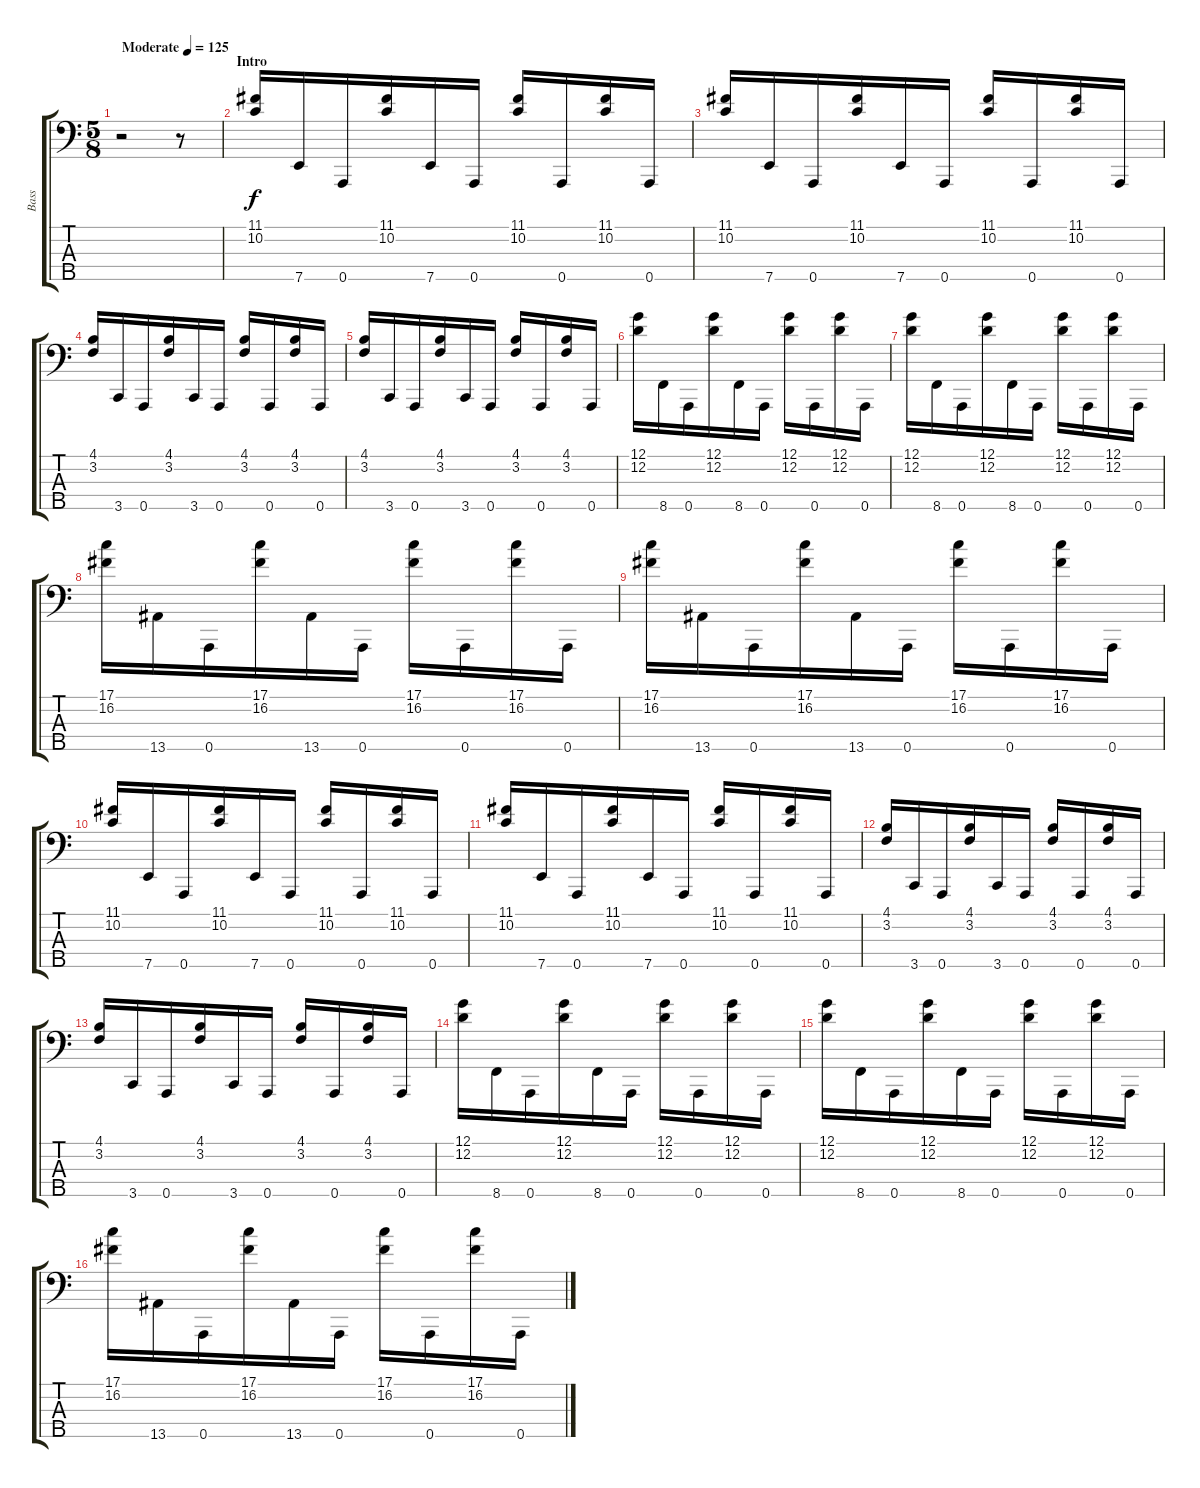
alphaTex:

\track ("Bass" "Bass") {instrument electricbassfinger}
\staff {score tabs}
\tuning (G2 D2 A1 E1 A0) {hide}
\ts (5 8)
\tempo (125 "Moderate")
\clef f4
\ks c
r.2{dy f instrument electricbassfinger} r.8 |
\section ("" "Intro")
(11.1 10.2).16 7.5.16 0.5.16 (11.1 10.2).16 7.5.16 0.5.16 (11.1 10.2).16 0.5.16 (11.1 10.2).16 0.5.16 |
(11.1 10.2).16 7.5.16 0.5.16 (11.1 10.2).16 7.5.16 0.5.16 (11.1 10.2).16 0.5.16 (11.1 10.2).16 0.5.16 |
(4.1 3.2).16 3.5.16 0.5.16 (4.1 3.2).16 3.5.16 0.5.16 (4.1 3.2).16 0.5.16 (4.1 3.2).16 0.5.16 |
(4.1 3.2).16 3.5.16 0.5.16 (4.1 3.2).16 3.5.16 0.5.16 (4.1 3.2).16 0.5.16 (4.1 3.2).16 0.5.16 |
(12.1 12.2).16 8.5.16 0.5.16 (12.1 12.2).16 8.5.16 0.5.16 (12.1 12.2).16 0.5.16 (12.1 12.2).16 0.5.16 |
(12.1 12.2).16 8.5.16 0.5.16 (12.1 12.2).16 8.5.16 0.5.16 (12.1 12.2).16 0.5.16 (12.1 12.2).16 0.5.16 |
(17.1 16.2).16 13.5.16 0.5.16 (17.1 16.2).16 13.5.16 0.5.16 (17.1 16.2).16 0.5.16 (17.1 16.2).16 0.5.16 |
(17.1 16.2).16 13.5.16 0.5.16 (17.1 16.2).16 13.5.16 0.5.16 (17.1 16.2).16 0.5.16 (17.1 16.2).16 0.5.16 |
(11.1 10.2).16 7.5.16 0.5.16 (11.1 10.2).16 7.5.16 0.5.16 (11.1 10.2).16 0.5.16 (11.1 10.2).16 0.5.16 |
(11.1 10.2).16 7.5.16 0.5.16 (11.1 10.2).16 7.5.16 0.5.16 (11.1 10.2).16 0.5.16 (11.1 10.2).16 0.5.16 |
(4.1 3.2).16 3.5.16 0.5.16 (4.1 3.2).16 3.5.16 0.5.16 (4.1 3.2).16 0.5.16 (4.1 3.2).16 0.5.16 |
(4.1 3.2).16 3.5.16 0.5.16 (4.1 3.2).16 3.5.16 0.5.16 (4.1 3.2).16 0.5.16 (4.1 3.2).16 0.5.16 |
(12.1 12.2).16 8.5.16 0.5.16 (12.1 12.2).16 8.5.16 0.5.16 (12.1 12.2).16 0.5.16 (12.1 12.2).16 0.5.16 |
(12.1 12.2).16 8.5.16 0.5.16 (12.1 12.2).16 8.5.16 0.5.16 (12.1 12.2).16 0.5.16 (12.1 12.2).16 0.5.16 |
(17.1 16.2).16 13.5.16 0.5.16 (17.1 16.2).16 13.5.16 0.5.16 (17.1 16.2).16 0.5.16 (17.1 16.2).16 0.5.16
